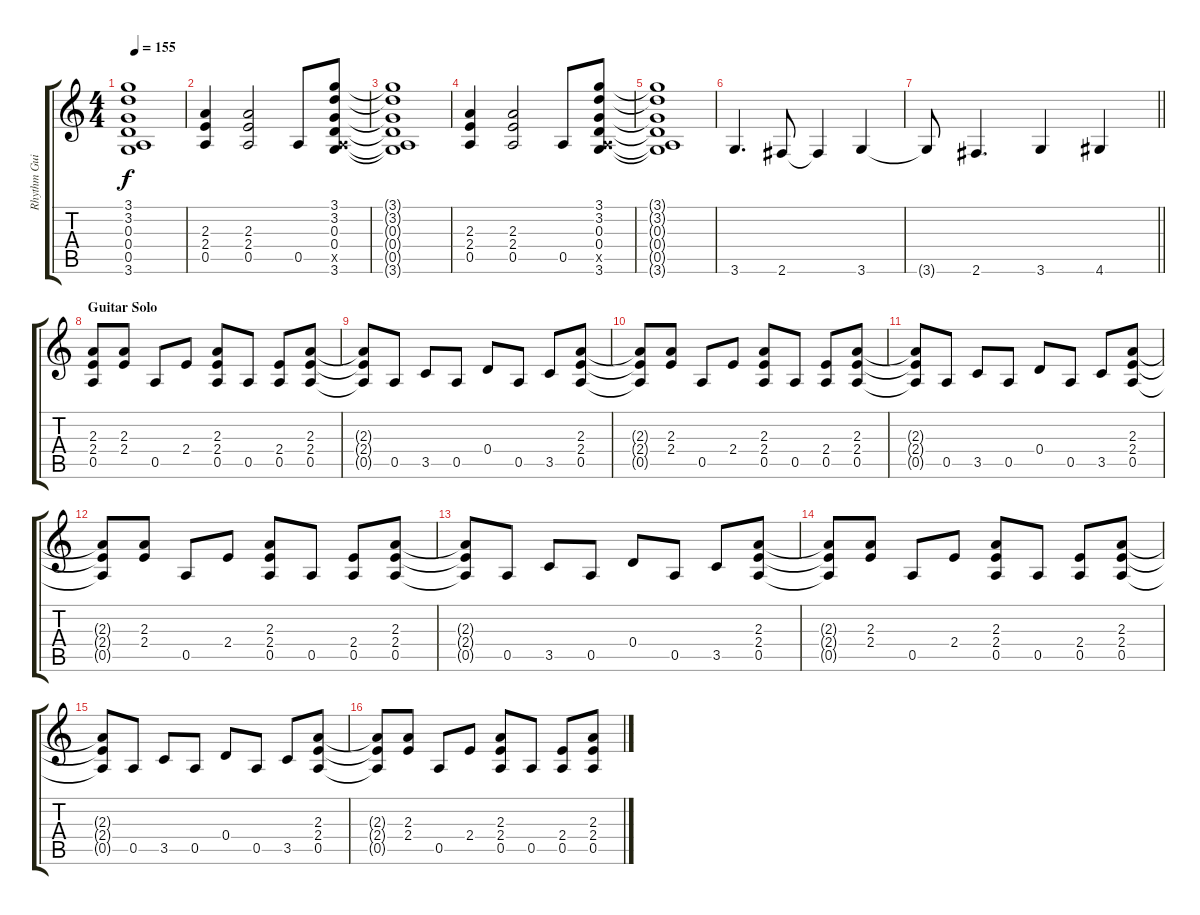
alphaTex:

\track ("Rhythm Guitar" "Rhythm Gui") {instrument overdrivenguitar}
\staff {score tabs}
\tuning (E4 B3 G3 D3 A2 E2) {hide}
\ts (4 4)
\tempo 155
\clef g2
\ks c
(3.1{t} 3.2{t} 0.3{t} 0.4{t} 0.5{t} 3.6{t}).1{dy f} |
(2.3 2.4 0.5).4 (2.3 2.4 0.5).2 0.5.8 (3.1 3.2 0.3 0.4 0.5{x} 3.6).8 |
(3.1{t} 3.2{t} 0.3{t} 0.4{t} 0.5{t} 3.6{t}).1 |
(2.3 2.4 0.5).4 (2.3 2.4 0.5).2 0.5.8 (3.1 3.2 0.3 0.4 0.5{x} 3.6).8 |
(3.1{t} 3.2{t} 0.3{t} 0.4{t} 0.5{t} 3.6{t}).1 |
3.6.4{d} 2.6.8 2.6{t}.4 3.6.4 |
\barLineRight lightlight
3.6{t}.8 2.6.4{d} 3.6.4 4.6.4 |
\section ("" "Guitar Solo")
(2.3 2.4 0.5).8 (2.3 2.4).8 0.5.8 2.4.8 (2.3 2.4 0.5).8 0.5.8 (2.4 0.5).8 (2.3 2.4 0.5).8 |
(2.3{t} 2.4{t} 0.5{t}).8 0.5.8 3.5.8 0.5.8 0.4.8 0.5.8 3.5.8 (2.3 2.4 0.5).8 |
(2.3{t} 2.4{t} 0.5{t}).8 (2.3 2.4).8 0.5.8 2.4.8 (2.3 2.4 0.5).8 0.5.8 (2.4 0.5).8 (2.3 2.4 0.5).8 |
(2.3{t} 2.4{t} 0.5{t}).8 0.5.8 3.5.8 0.5.8 0.4.8 0.5.8 3.5.8 (2.3 2.4 0.5).8 |
(2.3{t} 2.4{t} 0.5{t}).8 (2.3 2.4).8 0.5.8 2.4.8 (2.3 2.4 0.5).8 0.5.8 (2.4 0.5).8 (2.3 2.4 0.5).8 |
(2.3{t} 2.4{t} 0.5{t}).8 0.5.8 3.5.8 0.5.8 0.4.8 0.5.8 3.5.8 (2.3 2.4 0.5).8 |
(2.3{t} 2.4{t} 0.5{t}).8 (2.3 2.4).8 0.5.8 2.4.8 (2.3 2.4 0.5).8 0.5.8 (2.4 0.5).8 (2.3 2.4 0.5).8 |
(2.3{t} 2.4{t} 0.5{t}).8 0.5.8 3.5.8 0.5.8 0.4.8 0.5.8 3.5.8 (2.3 2.4 0.5).8 |
(2.3{t} 2.4{t} 0.5{t}).8 (2.3 2.4).8 0.5.8 2.4.8 (2.3 2.4 0.5).8 0.5.8 (2.4 0.5).8 (2.3 2.4 0.5).8
